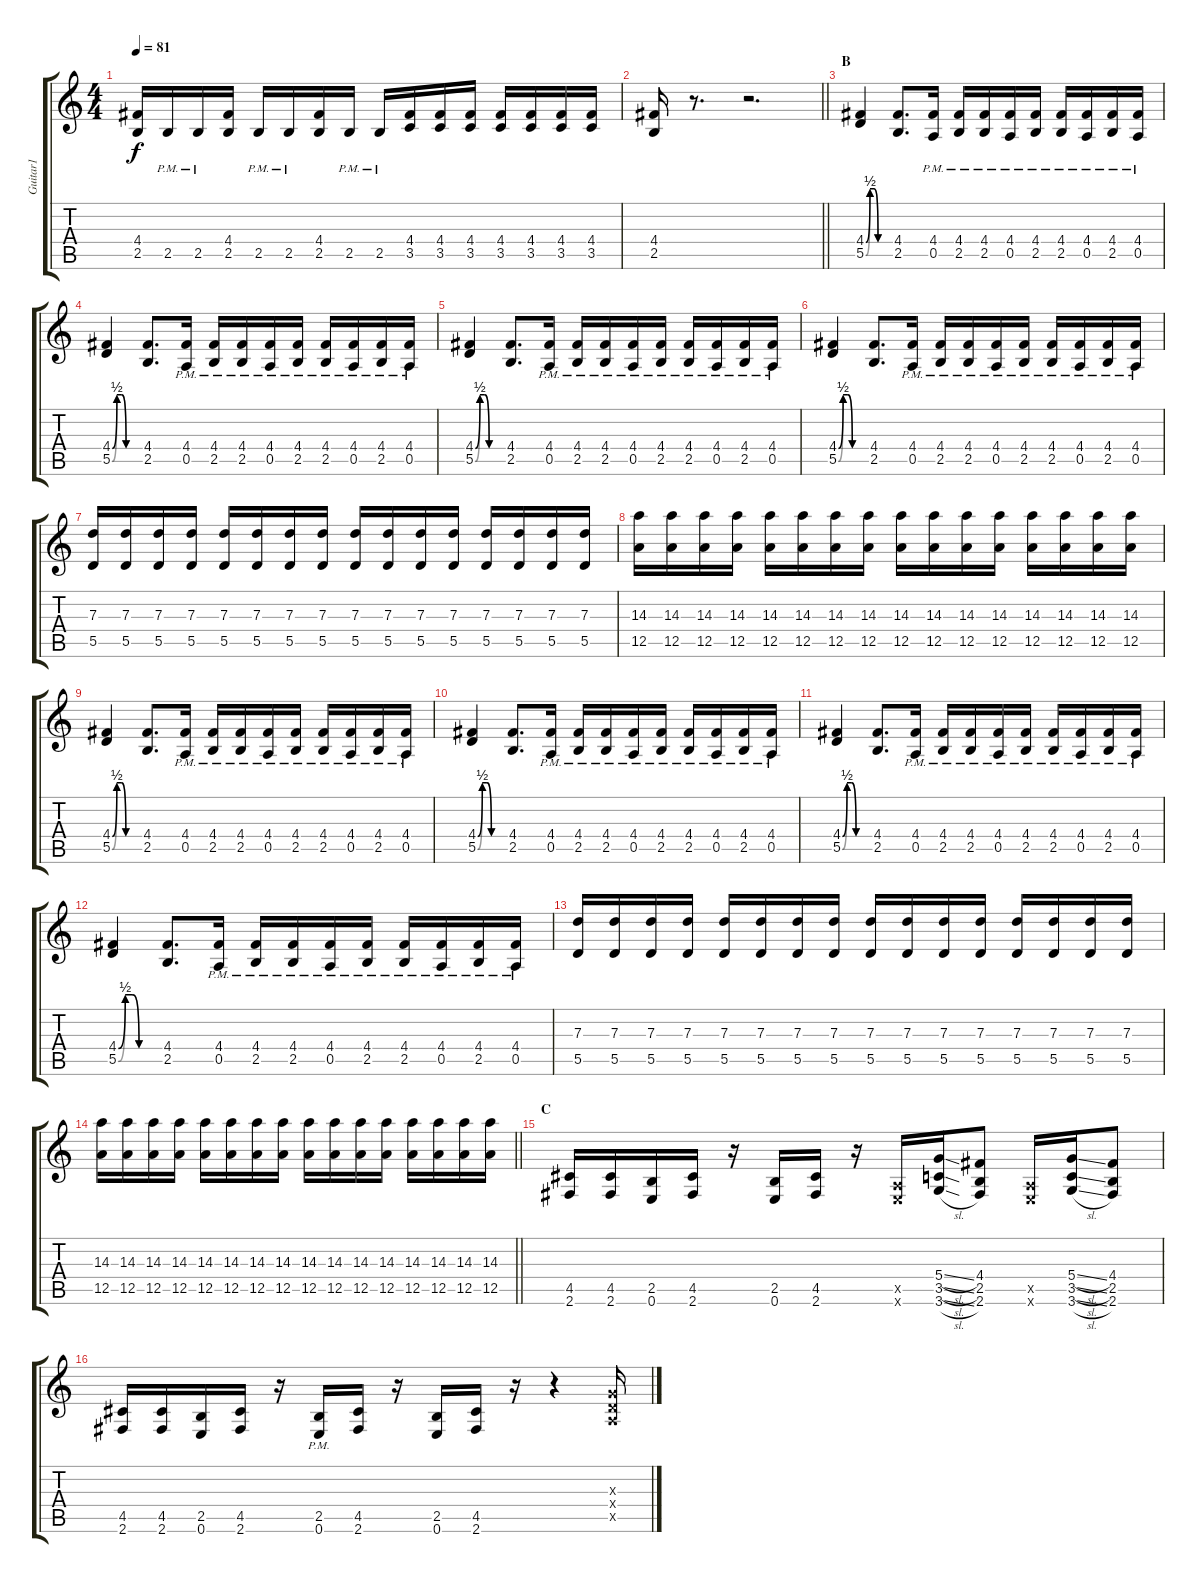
\track ("Guitar1" "Guitar1") {instrument overdrivenguitar}
\staff {score tabs}
\tuning (E4 B3 G3 D3 A2 E2) {hide}
\ts (4 4)
\tempo 81
\clef g2
\ks c
(4.4 2.5).16{dy f} 2.5{pm}.16 2.5{pm}.16 (4.4 2.5).16 2.5{pm}.16 2.5{pm}.16 (4.4 2.5).16 2.5{pm}.16 2.5{pm}.16 (4.4 3.5).16 (4.4 3.5).16 (4.4 3.5).16 (4.4 3.5).16 (4.4 3.5).16 (4.4 3.5).16 (4.4 3.5).16 |
\barLineRight lightlight
(4.4 2.5).16 r.8{d} r.2{d} |
\section ("" "B")
(4.4{be (custom 0 0 10 2 20 2 30 0 60 0)} 5.5{be (custom 0 0 10 2 20 2 30 0 60 0)}).4 (4.4 2.5).8{d} (4.4{pm} 0.5{pm}).16 (4.4{pm} 2.5{pm}).16 (4.4{pm} 2.5{pm}).16 (4.4{pm} 0.5{pm}).16 (4.4{pm} 2.5{pm}).16 (4.4{pm} 2.5{pm}).16 (4.4{pm} 0.5{pm}).16 (4.4{pm} 2.5{pm}).16 (4.4{pm} 0.5{pm}).16 |
(4.4{be (custom 0 0 10 2 20 2 30 0 60 0)} 5.5{be (custom 0 0 10 2 20 2 30 0 60 0)}).4 (4.4 2.5).8{d} (4.4{pm} 0.5{pm}).16 (4.4{pm} 2.5{pm}).16 (4.4{pm} 2.5{pm}).16 (4.4{pm} 0.5{pm}).16 (4.4{pm} 2.5{pm}).16 (4.4{pm} 2.5{pm}).16 (4.4{pm} 0.5{pm}).16 (4.4{pm} 2.5{pm}).16 (4.4{pm} 0.5{pm}).16 |
(4.4{be (custom 0 0 10 2 20 2 30 0 60 0)} 5.5{be (custom 0 0 10 2 20 2 30 0 60 0)}).4 (4.4 2.5).8{d} (4.4{pm} 0.5{pm}).16 (4.4{pm} 2.5{pm}).16 (4.4{pm} 2.5{pm}).16 (4.4{pm} 0.5{pm}).16 (4.4{pm} 2.5{pm}).16 (4.4{pm} 2.5{pm}).16 (4.4{pm} 0.5{pm}).16 (4.4{pm} 2.5{pm}).16 (4.4{pm} 0.5{pm}).16 |
(4.4{be (custom 0 0 10 2 20 2 30 0 60 0)} 5.5{be (custom 0 0 10 2 20 2 30 0 60 0)}).4 (4.4 2.5).8{d} (4.4{pm} 0.5{pm}).16 (4.4{pm} 2.5{pm}).16 (4.4{pm} 2.5{pm}).16 (4.4{pm} 0.5{pm}).16 (4.4{pm} 2.5{pm}).16 (4.4{pm} 2.5{pm}).16 (4.4{pm} 0.5{pm}).16 (4.4{pm} 2.5{pm}).16 (4.4{pm} 0.5{pm}).16 |
(7.3 5.5).16 (7.3 5.5).16 (7.3 5.5).16 (7.3 5.5).16 (7.3 5.5).16 (7.3 5.5).16 (7.3 5.5).16 (7.3 5.5).16 (7.3 5.5).16 (7.3 5.5).16 (7.3 5.5).16 (7.3 5.5).16 (7.3 5.5).16 (7.3 5.5).16 (7.3 5.5).16 (7.3 5.5).16 |
(14.3 12.5).16 (14.3 12.5).16 (14.3 12.5).16 (14.3 12.5).16 (14.3 12.5).16 (14.3 12.5).16 (14.3 12.5).16 (14.3 12.5).16 (14.3 12.5).16 (14.3 12.5).16 (14.3 12.5).16 (14.3 12.5).16 (14.3 12.5).16 (14.3 12.5).16 (14.3 12.5).16 (14.3 12.5).16 |
(4.4{be (custom 0 0 10 2 20 2 30 0 60 0)} 5.5{be (custom 0 0 10 2 20 2 30 0 60 0)}).4 (4.4 2.5).8{d} (4.4{pm} 0.5{pm}).16 (4.4{pm} 2.5{pm}).16 (4.4{pm} 2.5{pm}).16 (4.4{pm} 0.5{pm}).16 (4.4{pm} 2.5{pm}).16 (4.4{pm} 2.5{pm}).16 (4.4{pm} 0.5{pm}).16 (4.4{pm} 2.5{pm}).16 (4.4{pm} 0.5{pm}).16 |
(4.4{be (custom 0 0 10 2 20 2 30 0 60 0)} 5.5{be (custom 0 0 10 2 20 2 30 0 60 0)}).4 (4.4 2.5).8{d} (4.4{pm} 0.5{pm}).16 (4.4{pm} 2.5{pm}).16 (4.4{pm} 2.5{pm}).16 (4.4{pm} 0.5{pm}).16 (4.4{pm} 2.5{pm}).16 (4.4{pm} 2.5{pm}).16 (4.4{pm} 0.5{pm}).16 (4.4{pm} 2.5{pm}).16 (4.4{pm} 0.5{pm}).16 |
(4.4{be (custom 0 0 10 2 20 2 30 0 60 0)} 5.5{be (custom 0 0 10 2 20 2 30 0 60 0)}).4 (4.4 2.5).8{d} (4.4{pm} 0.5{pm}).16 (4.4{pm} 2.5{pm}).16 (4.4{pm} 2.5{pm}).16 (4.4{pm} 0.5{pm}).16 (4.4{pm} 2.5{pm}).16 (4.4{pm} 2.5{pm}).16 (4.4{pm} 0.5{pm}).16 (4.4{pm} 2.5{pm}).16 (4.4{pm} 0.5{pm}).16 |
(4.4{be (custom 0 0 10 2 20 2 30 0 60 0)} 5.5{be (custom 0 0 10 2 20 2 30 0 60 0)}).4 (4.4 2.5).8{d} (4.4{pm} 0.5{pm}).16 (4.4{pm} 2.5{pm}).16 (4.4{pm} 2.5{pm}).16 (4.4{pm} 0.5{pm}).16 (4.4{pm} 2.5{pm}).16 (4.4{pm} 2.5{pm}).16 (4.4{pm} 0.5{pm}).16 (4.4{pm} 2.5{pm}).16 (4.4{pm} 0.5{pm}).16 |
(7.3 5.5).16 (7.3 5.5).16 (7.3 5.5).16 (7.3 5.5).16 (7.3 5.5).16 (7.3 5.5).16 (7.3 5.5).16 (7.3 5.5).16 (7.3 5.5).16 (7.3 5.5).16 (7.3 5.5).16 (7.3 5.5).16 (7.3 5.5).16 (7.3 5.5).16 (7.3 5.5).16 (7.3 5.5).16 |
\barLineRight lightlight
(14.3 12.5).16 (14.3 12.5).16 (14.3 12.5).16 (14.3 12.5).16 (14.3 12.5).16 (14.3 12.5).16 (14.3 12.5).16 (14.3 12.5).16 (14.3 12.5).16 (14.3 12.5).16 (14.3 12.5).16 (14.3 12.5).16 (14.3 12.5).16 (14.3 12.5).16 (14.3 12.5).16 (14.3 12.5).16 |
\section ("" "C")
(4.5 2.6).16 (4.5 2.6).16 (2.5 0.6).16 (4.5 2.6).16 r.16 (2.5 0.6).16 (4.5 2.6).16 r.16 (0.5{x} 0.6{x}).16 (5.4{sl} 3.5{sl} 3.6{sl}).16 (4.4 2.5 2.6).8 (0.5{x} 0.6{x}).16 (5.4{sl} 3.5{sl} 3.6{sl}).16 (4.4 2.5 2.6).8 |
(4.5 2.6).16 (4.5 2.6).16 (2.5 0.6).16 (4.5 2.6).16 r.16 (2.5{pm} 0.6{pm}).16 (4.5 2.6).16 r.16 (2.5 0.6).16 (4.5 2.6).16 r.16 r.4 (0.3{x} 0.4{x} 0.5{x}).16
